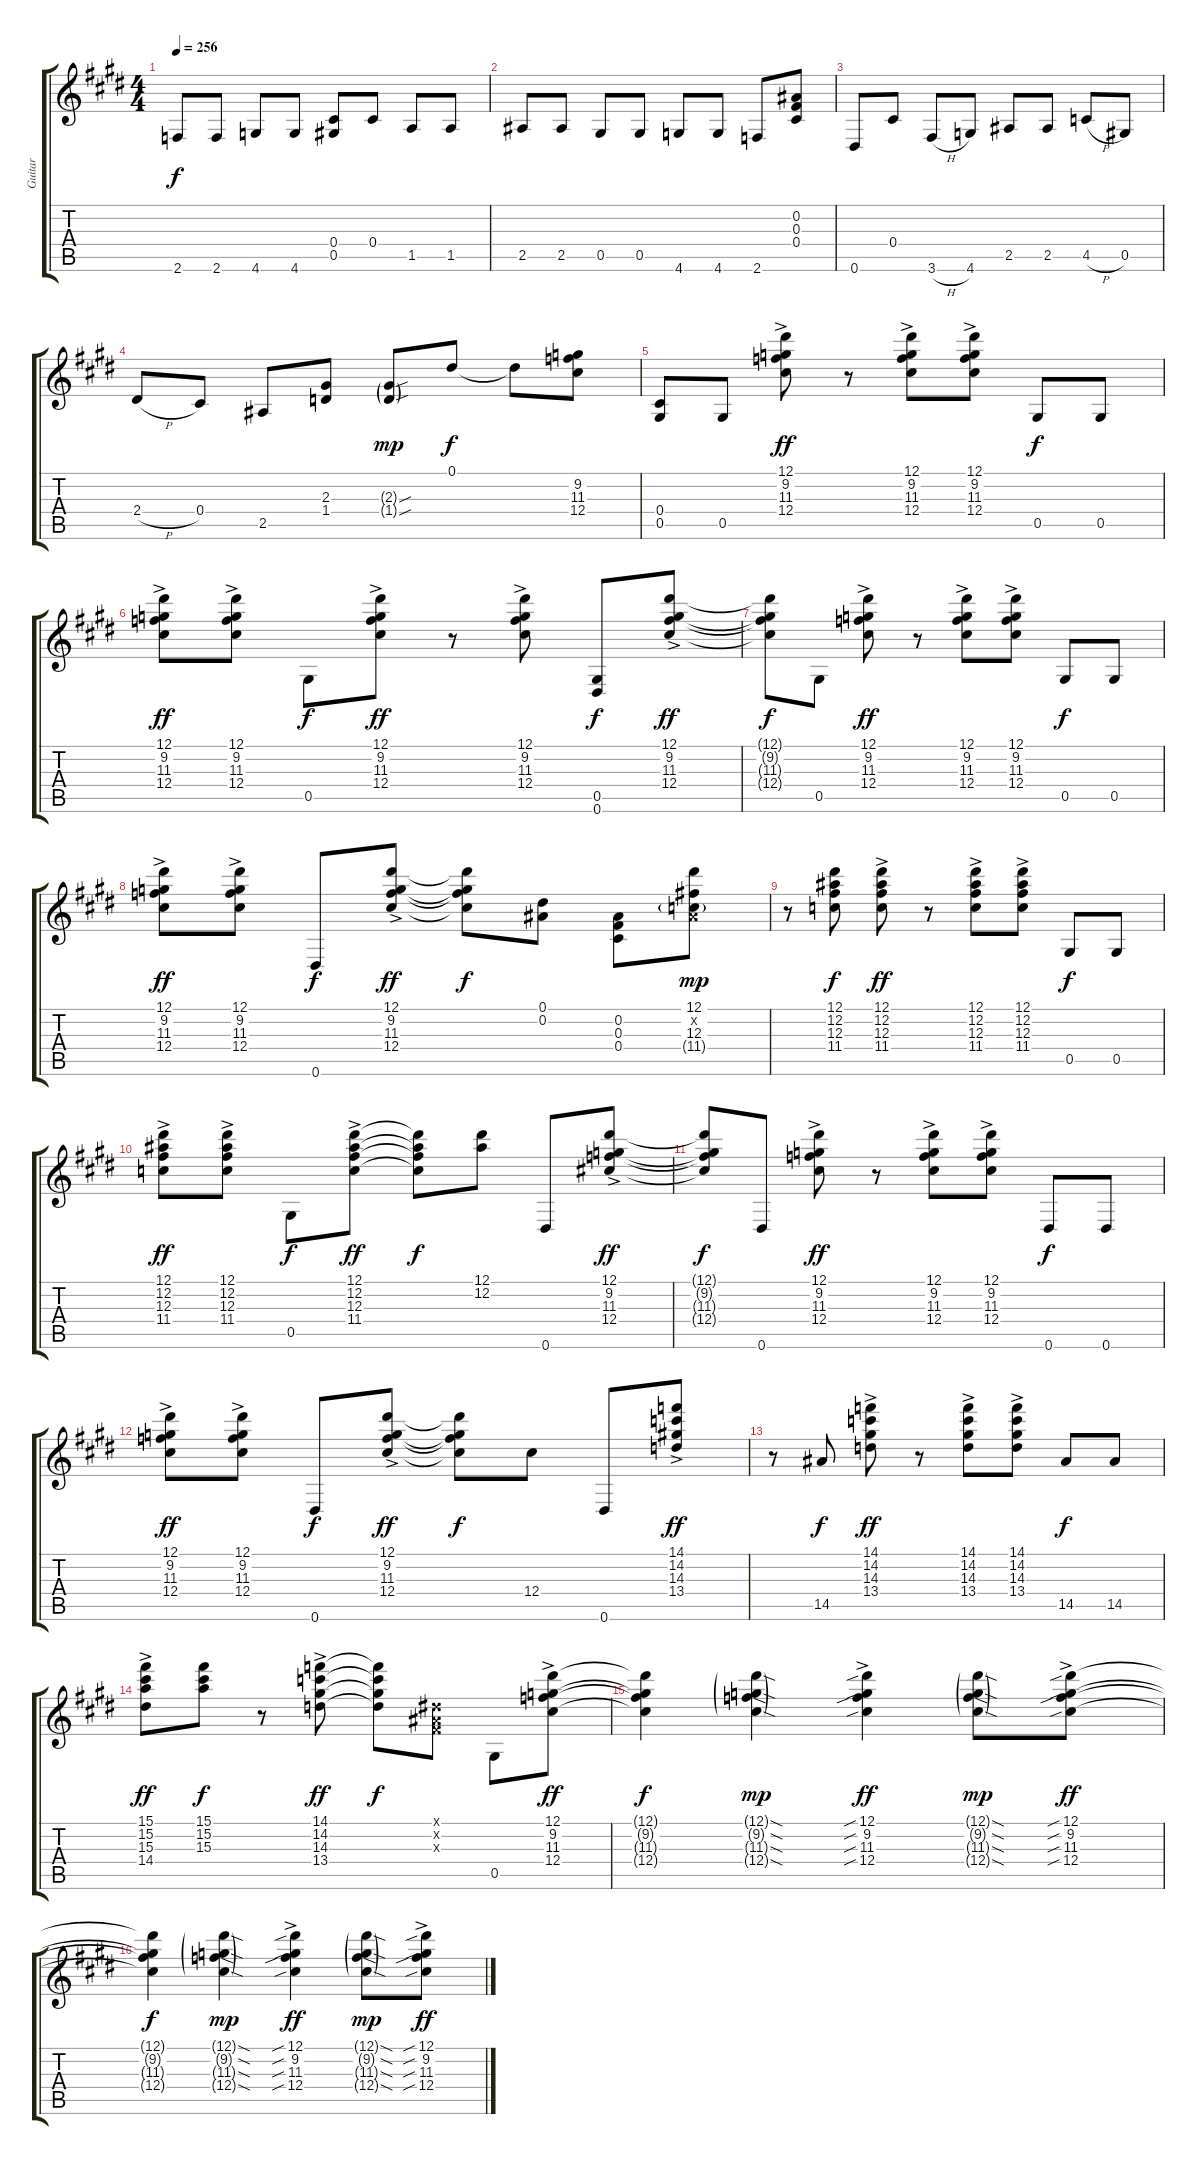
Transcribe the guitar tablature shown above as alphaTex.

\track ("Guitar" "Guitar") {instrument electricguitarjazz}
\staff {score tabs}
\tuning (Eb4 Bb3 Gb3 Db3 Ab2 Eb2) {hide}
\ts (4 4)
\tempo 256
\clef g2
\ks e
2.6.8{dy f} 2.6.8 4.6.8 4.6.8 (0.4 0.5).8 0.4.8 1.5.8 1.5.8 |
2.5.8 2.5.8 0.5.8 0.5.8 4.6.8 4.6.8 2.6.8 (0.2 0.3 0.4).8 |
0.6.8 0.4.8 3.6{h}.8 4.6.8 2.5.8 2.5.8 4.5{h}.8 0.5.8 |
2.4{h}.8 0.4.8 2.5.8 (2.3 1.4).8 (2.3{sou g} 1.4{sou g}).8{dy mp} 0.1.8{dy f} 0.1{t}.8 (9.2 11.3 12.4).8 |
(0.4 0.5).8 0.5.8 (12.1{ac} 9.2 11.3 12.4).8{dy ff} r.8 (12.1 9.2 11.3 12.4{ac}).8 (12.1{ac} 9.2 11.3 12.4).8 0.5.8{dy f} 0.5.8 |
(12.1{ac} 9.2 11.3 12.4).8{dy ff} (12.1 9.2 11.3 12.4{ac}).8 0.5.8{dy f} (12.1{ac} 9.2 11.3 12.4).8{dy ff} r.8 (12.1 9.2 11.3 12.4{ac}).8 (0.5 0.6).8{dy f} (12.1{ac} 9.2 11.3 12.4).8{dy ff} |
(12.1{t} 9.2{t} 11.3{t} 12.4{t}).8{dy f} 0.5.8 (12.1{ac} 9.2 11.3 12.4).8{dy ff} r.8 (12.1{ac} 9.2 11.3 12.4).8 (12.1{ac} 9.2 11.3 12.4).8 0.5.8{dy f} 0.5.8 |
(12.1{ac} 9.2 11.3 12.4).8{dy ff} (12.1 9.2 11.3 12.4{ac}).8 0.6.8{dy f} (12.1{ac} 9.2 11.3 12.4).8{dy ff} (12.1{t} 9.2{t} 11.3{t} 12.4{t}).8{dy f} (0.1 0.2).8 (0.2 0.3 0.4).8 (12.1 0.2{x} 12.3 11.4{g}).8{dy mp} |
r.8 (12.1 12.2 12.3 11.4).8{dy f} (12.1{ac} 12.2 12.3 11.4).8{dy ff} r.8 (12.1 12.2 12.3 11.4{ac}).8 (12.1{ac} 12.2 12.3 11.4).8 0.5.8{dy f} 0.5.8 |
(12.1 12.2 12.3 11.4{ac}).8{dy ff} (12.1 12.2 12.3 11.4{ac}).8 0.5.8{dy f} (12.1 12.2 12.3{ac} 11.4).8{dy ff} (12.1{t} 12.2{t} 12.3{t} 11.4{t}).8{dy f} (12.1 12.2).8 0.6.8 (12.1{ac} 9.2 11.3 12.4).8{dy ff} |
(12.1{t} 9.2{t} 11.3{t} 12.4{t}).8{dy f} 0.6.8 (12.1{ac} 9.2 11.3 12.4).8{dy ff} r.8 (12.1 9.2 11.3 12.4{ac}).8 (12.1{ac} 9.2 11.3 12.4).8 0.6.8{dy f} 0.6.8 |
(12.1{ac} 9.2 11.3 12.4).8{dy ff} (12.1 9.2 11.3 12.4{ac}).8 0.6.8{dy f} (12.1{ac} 9.2 11.3 12.4).8{dy ff} (12.1{t} 9.2{t} 11.3{t} 12.4{t}).8{dy f} 12.4.8 0.6.8 (14.1{ac} 14.2 14.3 13.4).8{dy ff} |
r.8 14.5.8{dy f} (14.1{ac} 14.2 14.3 13.4).8{dy ff} r.8 (14.1 14.2 14.3 13.4{ac}).8 (14.1 14.2 14.3 13.4{ac}).8 14.5.8{dy f} 14.5.8 |
(15.1{ac} 15.2 15.3 14.4).8{dy ff} (15.1 15.2 15.3).8{dy f} r.8 (14.1 14.2{ac} 14.3 13.4).8{dy ff} (14.1{t} 14.2{t} 14.3{t} 13.4{t}).8{dy f} (0.1{x} 0.2{x} 0.3{x}).8 0.5.8 (12.1{ac} 9.2 11.3 12.4).8{dy ff} |
(12.1{t} 9.2{t} 11.3{t} 12.4{t}).4{dy f} (12.1{sod g} 9.2{sod g} 11.3{sod g} 12.4{sod g}).4{dy mp} (12.1{sib} 9.2{sib} 11.3{sib} 12.4{sib ac}).4{dy ff} (12.1{sod g} 9.2{sod g} 11.3{sod g} 12.4{sod g}).8{dy mp} (12.1{sib ac} 9.2{sib} 11.3{sib} 12.4{sib}).8{dy ff} |
(12.1{t} 9.2{t} 11.3{t} 12.4{t}).4{dy f} (12.1{sod g} 9.2{sod g} 11.3{sod g} 12.4{sod g}).4{dy mp} (12.1{sib ac} 9.2{sib} 11.3{sib} 12.4{sib}).4{dy ff} (12.1{sod g} 9.2{sod g} 11.3{sod g} 12.4{sod g}).8{dy mp} (12.1{sib ac} 9.2{sib} 11.3{sib} 12.4{sib}).8{dy ff}
